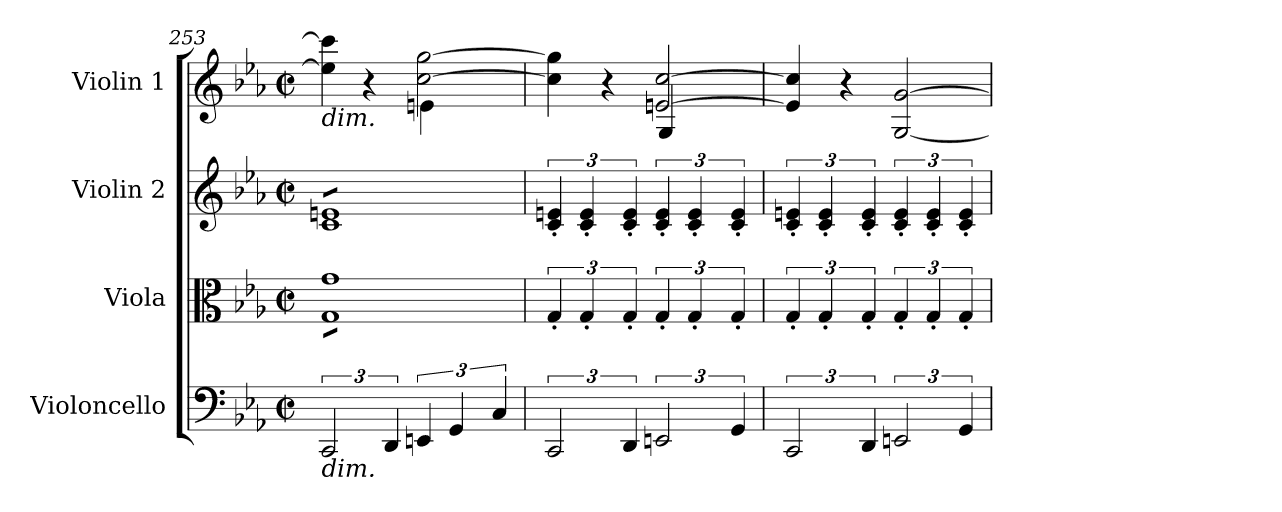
**kern	**kern	**kern	**kern
*part4	*part3	*part2	*part1
*staff4	*staff3	*staff2	*staff1
*I"Violoncello	*I"Viola	*I"Violin 2	*I"Violin 1
*I'Vc	*I'Vla	*I'Vln	*I'Vln
*clefF4	*clefC3	*clefG2	*clefG2
*k[b-e-a-]	*k[b-e-a-]	*k[b-e-a-]	*k[b-e-a-]
*M2/2	*M2/2	*M2/2	*M2/2
*met(c|)	*met(c|)	*met(c|)	*met(c|)
=253	=253	=253	=253
*	*	*	*^
!	!	!	!LO:TX:b:i:t=dim.	!
!	!	!LO:TX:b:i:t=dim.	!	!
!	!LO:TX:b:i:t=dim.	!	!	!
!LO:TX:b:i:t=dim.	!	!	!	!
*	*tremolo	*	*	*
*	*	*tremolo	*	*
3CC/	8G 8gL	8c 8enL	4ee\] 4ccc\]	2ryy
.	8G 8g	8c 8en	.	.
.	8G 8g	8c 8en	4r	.
6DD/	.	.	.	.
.	8G 8g	8c 8en	.	.
6EEn/	8G 8g	8c 8en	[<2cc\ [>2gg\	4en\
.	8G 8g	8c 8en	.	.
6GG/	.	.	.	.
.	8G 8g	8c 8en	.	4ryy
6C/	.	.	.	.
.	8G 8gJ	8c 8enJ	.	.
*	*	*Xtremolo	*	*
*	*Xtremolo	*	*	*
=254	=254	=254	=254	=254
3CC/	6G'/	6c/' 6en/'	4cc\] 4gg\]	2ryy
.	6G'/	6c/' 6e/'	.	.
.	.	.	4r	.
6DD/	6G'/	6c/' 6e/'	.	.
3EEn/	6G'/	6c/' 6e/'	[<2en/ [2cc/	4G/
.	6G'/	6c/' 6e/'	.	.
.	.	.	.	4ryy
6GG/	6G'/	6c/' 6e/'	.	.
*	*	*	*v	*v
=255	=255	=255	=255
3CC/	6G'/	6c/' 6en/'	4e/] 4cc/]
.	6G'/	6c/' 6e/'	.
.	.	.	4r
6DD/	6G'/	6c/' 6e/'	.
3EEn/	6G'/	6c/' 6e/'	[2G/ [2g/
.	6G'/	6c/' 6e/'	.
6GG/	6G'/	6c/' 6e/'	.
=	=	=	=
*-	*-	*-	*-
